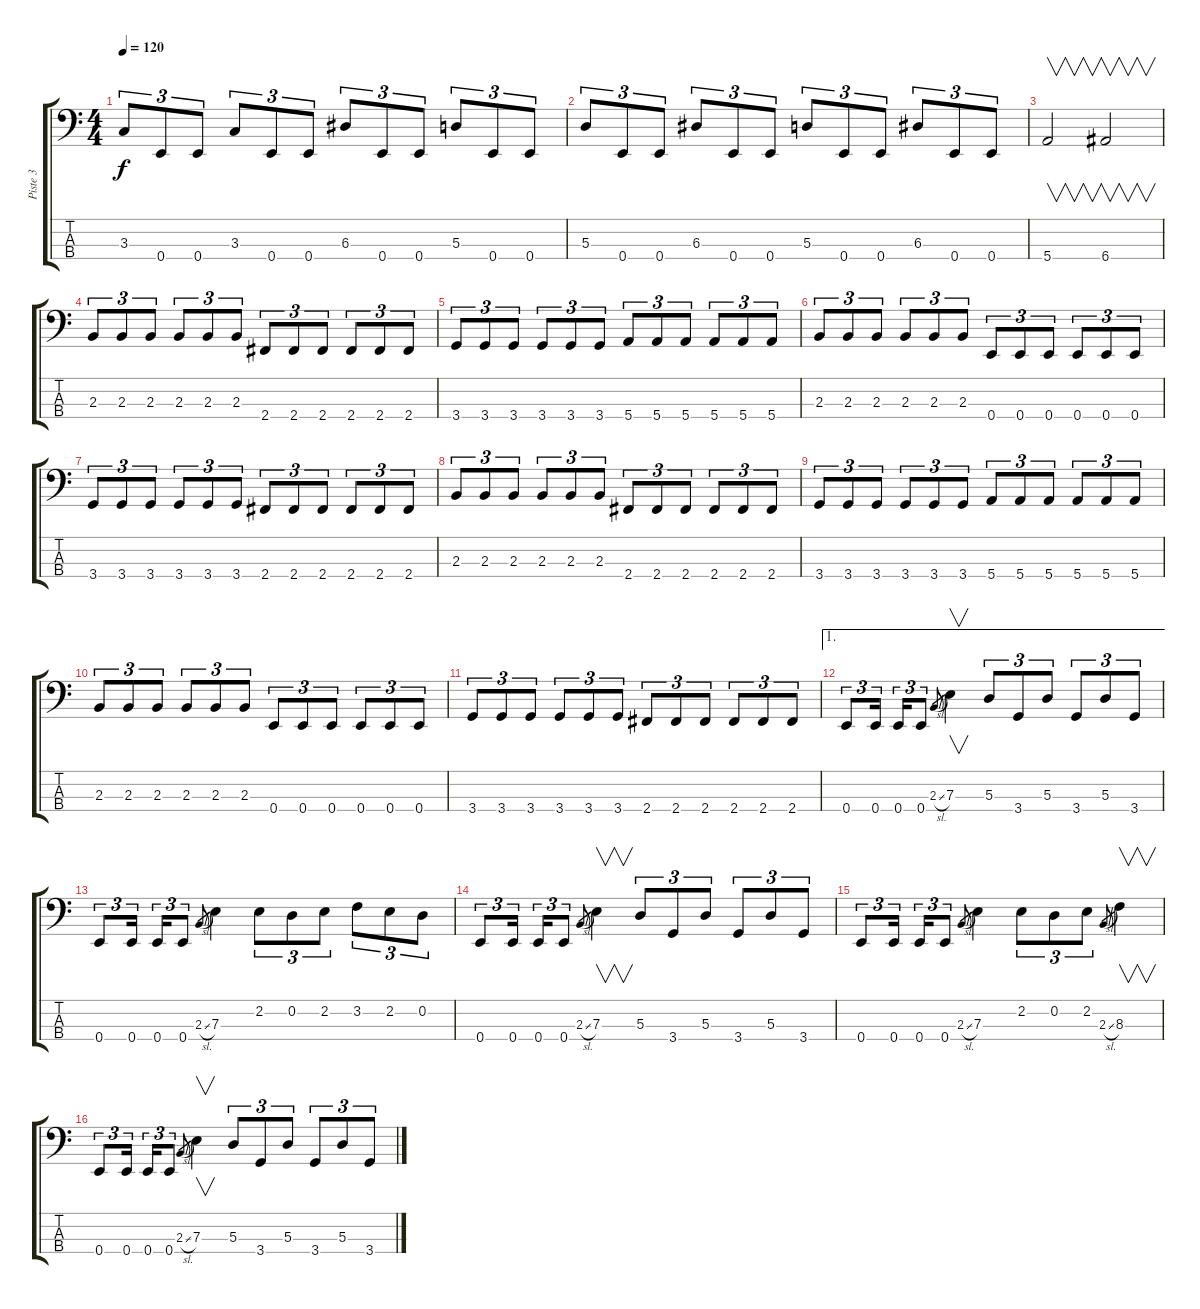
\track ("Piste 3" "Piste 3") {instrument electricbassfinger}
\staff {score tabs}
\tuning (G2 D2 A1 E1) {hide}
\ts (4 4)
\tempo 120
\clef f4
\ks c
3.3.8{tu (3 2) dy f} 0.4.8{tu (3 2)} 0.4.8{tu (3 2)} 3.3.8{tu (3 2)} 0.4.8{tu (3 2)} 0.4.8{tu (3 2)} 6.3.8{tu (3 2)} 0.4.8{tu (3 2)} 0.4.8{tu (3 2)} 5.3.8{tu (3 2)} 0.4.8{tu (3 2)} 0.4.8{tu (3 2)} |
5.3.8{tu (3 2)} 0.4.8{tu (3 2)} 0.4.8{tu (3 2)} 6.3.8{tu (3 2)} 0.4.8{tu (3 2)} 0.4.8{tu (3 2)} 5.3.8{tu (3 2)} 0.4.8{tu (3 2)} 0.4.8{tu (3 2)} 6.3.8{tu (3 2)} 0.4.8{tu (3 2)} 0.4.8{tu (3 2)} |
5.4.2{v} 6.4.2{v} |
2.3.8{tu (3 2)} 2.3.8{tu (3 2)} 2.3.8{tu (3 2)} 2.3.8{tu (3 2)} 2.3.8{tu (3 2)} 2.3.8{tu (3 2)} 2.4.8{tu (3 2)} 2.4.8{tu (3 2)} 2.4.8{tu (3 2)} 2.4.8{tu (3 2)} 2.4.8{tu (3 2)} 2.4.8{tu (3 2)} |
3.4.8{tu (3 2)} 3.4.8{tu (3 2)} 3.4.8{tu (3 2)} 3.4.8{tu (3 2)} 3.4.8{tu (3 2)} 3.4.8{tu (3 2)} 5.4.8{tu (3 2)} 5.4.8{tu (3 2)} 5.4.8{tu (3 2)} 5.4.8{tu (3 2)} 5.4.8{tu (3 2)} 5.4.8{tu (3 2)} |
2.3.8{tu (3 2)} 2.3.8{tu (3 2)} 2.3.8{tu (3 2)} 2.3.8{tu (3 2)} 2.3.8{tu (3 2)} 2.3.8{tu (3 2)} 0.4.8{tu (3 2)} 0.4.8{tu (3 2)} 0.4.8{tu (3 2)} 0.4.8{tu (3 2)} 0.4.8{tu (3 2)} 0.4.8{tu (3 2)} |
3.4.8{tu (3 2)} 3.4.8{tu (3 2)} 3.4.8{tu (3 2)} 3.4.8{tu (3 2)} 3.4.8{tu (3 2)} 3.4.8{tu (3 2)} 2.4.8{tu (3 2)} 2.4.8{tu (3 2)} 2.4.8{tu (3 2)} 2.4.8{tu (3 2)} 2.4.8{tu (3 2)} 2.4.8{tu (3 2)} |
2.3.8{tu (3 2)} 2.3.8{tu (3 2)} 2.3.8{tu (3 2)} 2.3.8{tu (3 2)} 2.3.8{tu (3 2)} 2.3.8{tu (3 2)} 2.4.8{tu (3 2)} 2.4.8{tu (3 2)} 2.4.8{tu (3 2)} 2.4.8{tu (3 2)} 2.4.8{tu (3 2)} 2.4.8{tu (3 2)} |
3.4.8{tu (3 2)} 3.4.8{tu (3 2)} 3.4.8{tu (3 2)} 3.4.8{tu (3 2)} 3.4.8{tu (3 2)} 3.4.8{tu (3 2)} 5.4.8{tu (3 2)} 5.4.8{tu (3 2)} 5.4.8{tu (3 2)} 5.4.8{tu (3 2)} 5.4.8{tu (3 2)} 5.4.8{tu (3 2)} |
2.3.8{tu (3 2)} 2.3.8{tu (3 2)} 2.3.8{tu (3 2)} 2.3.8{tu (3 2)} 2.3.8{tu (3 2)} 2.3.8{tu (3 2)} 0.4.8{tu (3 2)} 0.4.8{tu (3 2)} 0.4.8{tu (3 2)} 0.4.8{tu (3 2)} 0.4.8{tu (3 2)} 0.4.8{tu (3 2)} |
3.4.8{tu (3 2)} 3.4.8{tu (3 2)} 3.4.8{tu (3 2)} 3.4.8{tu (3 2)} 3.4.8{tu (3 2)} 3.4.8{tu (3 2)} 2.4.8{tu (3 2)} 2.4.8{tu (3 2)} 2.4.8{tu (3 2)} 2.4.8{tu (3 2)} 2.4.8{tu (3 2)} 2.4.8{tu (3 2)} |
\ae 1
0.4.8{tu (3 2)} 0.4.16{tu (3 2)} 0.4.16{tu (3 2)} 0.4.8{tu (3 2)} 2.3{sl}.8{gr} 7.3.4{v} 5.3.8{tu (3 2)} 3.4.8{tu (3 2)} 5.3.8{tu (3 2)} 3.4.8{tu (3 2)} 5.3.8{tu (3 2)} 3.4.8{tu (3 2)} |
0.4.8{tu (3 2)} 0.4.16{tu (3 2)} 0.4.16{tu (3 2)} 0.4.8{tu (3 2)} 2.3{sl}.8{gr} 7.3.4 2.2.8{tu (3 2)} 0.2.8{tu (3 2)} 2.2.8{tu (3 2)} 3.2.8{tu (3 2)} 2.2.8{tu (3 2)} 0.2.8{tu (3 2)} |
0.4.8{tu (3 2)} 0.4.16{tu (3 2)} 0.4.16{tu (3 2)} 0.4.8{tu (3 2)} 2.3{sl}.8{gr} 7.3.4{v} 5.3.8{tu (3 2)} 3.4.8{tu (3 2)} 5.3.8{tu (3 2)} 3.4.8{tu (3 2)} 5.3.8{tu (3 2)} 3.4.8{tu (3 2)} |
0.4.8{tu (3 2)} 0.4.16{tu (3 2)} 0.4.16{tu (3 2)} 0.4.8{tu (3 2)} 2.3{sl}.8{gr} 7.3.4 2.2.8{tu (3 2)} 0.2.8{tu (3 2)} 2.2.8{tu (3 2)} 2.3{sl}.8{gr} 8.3.4{v} |
0.4.8{tu (3 2)} 0.4.16{tu (3 2)} 0.4.16{tu (3 2)} 0.4.8{tu (3 2)} 2.3{sl}.8{gr} 7.3.4{v} 5.3.8{tu (3 2)} 3.4.8{tu (3 2)} 5.3.8{tu (3 2)} 3.4.8{tu (3 2)} 5.3.8{tu (3 2)} 3.4.8{tu (3 2)}
